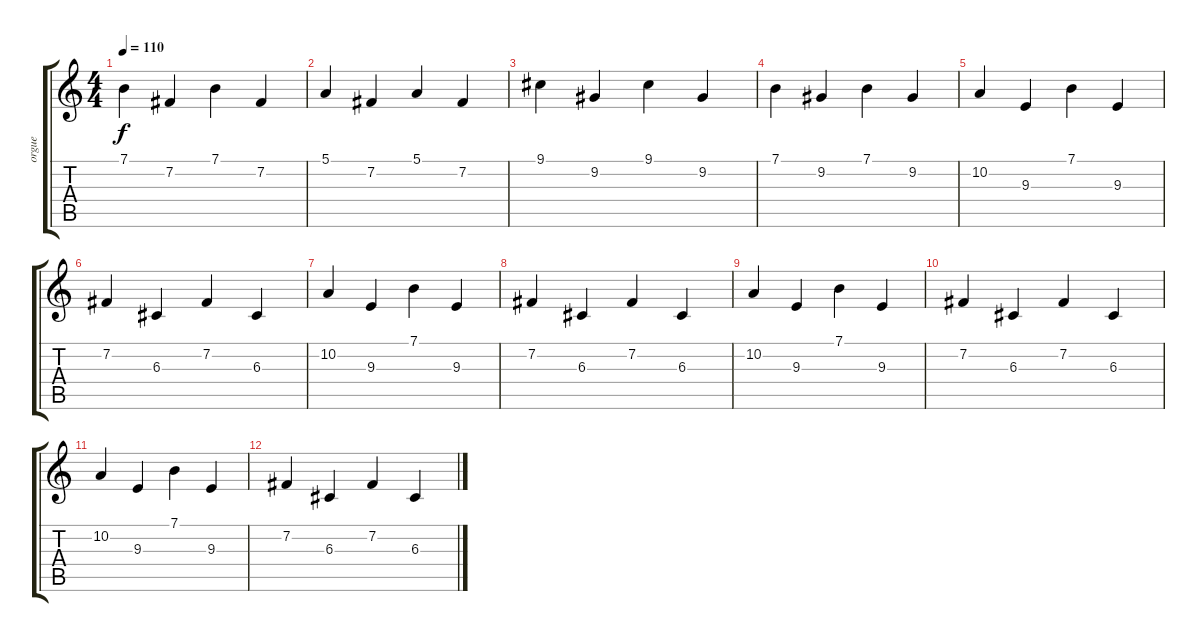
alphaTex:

\track ("orgue" "orgue") {instrument drawbarorgan}
\staff {score tabs}
\tuning (E4 B3 G3 D3 A2 E2) {hide}
\ts (4 4)
\tempo 110
\clef g2
\ks c
7.1.4{dy f} 7.2.4 7.1.4 7.2.4 |
5.1.4 7.2.4 5.1.4 7.2.4 |
9.1.4 9.2.4 9.1.4 9.2.4 |
7.1.4 9.2.4 7.1.4 9.2.4 |
10.2.4 9.3.4 7.1.4 9.3.4 |
7.2.4 6.3.4 7.2.4 6.3.4 |
10.2.4 9.3.4 7.1.4 9.3.4 |
7.2.4 6.3.4 7.2.4 6.3.4 |
10.2.4 9.3.4 7.1.4 9.3.4 |
7.2.4 6.3.4 7.2.4 6.3.4 |
10.2.4 9.3.4 7.1.4 9.3.4 |
7.2.4 6.3.4 7.2.4 6.3.4
